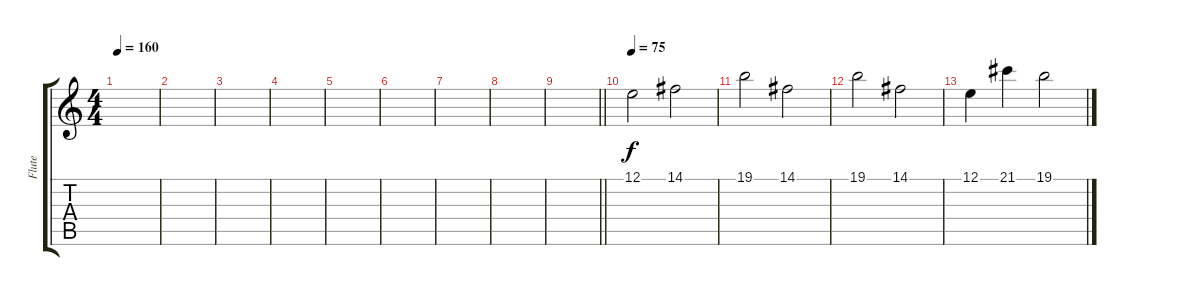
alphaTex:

\track ("Flute" "Flute") {instrument flute}
\staff {score tabs}
\tuning (E4 B3 G3 D3 A2 E2) {hide}
\ts (4 4)
\tempo 160
\clef g2
\ks c
|
|
|
|
|
|
|
|
\barLineRight lightlight
|
\tempo 75
12.1.2 14.1.2 |
19.1.2 14.1.2 |
19.1.2 14.1.2 |
12.1.4 21.1.4 19.1.2
